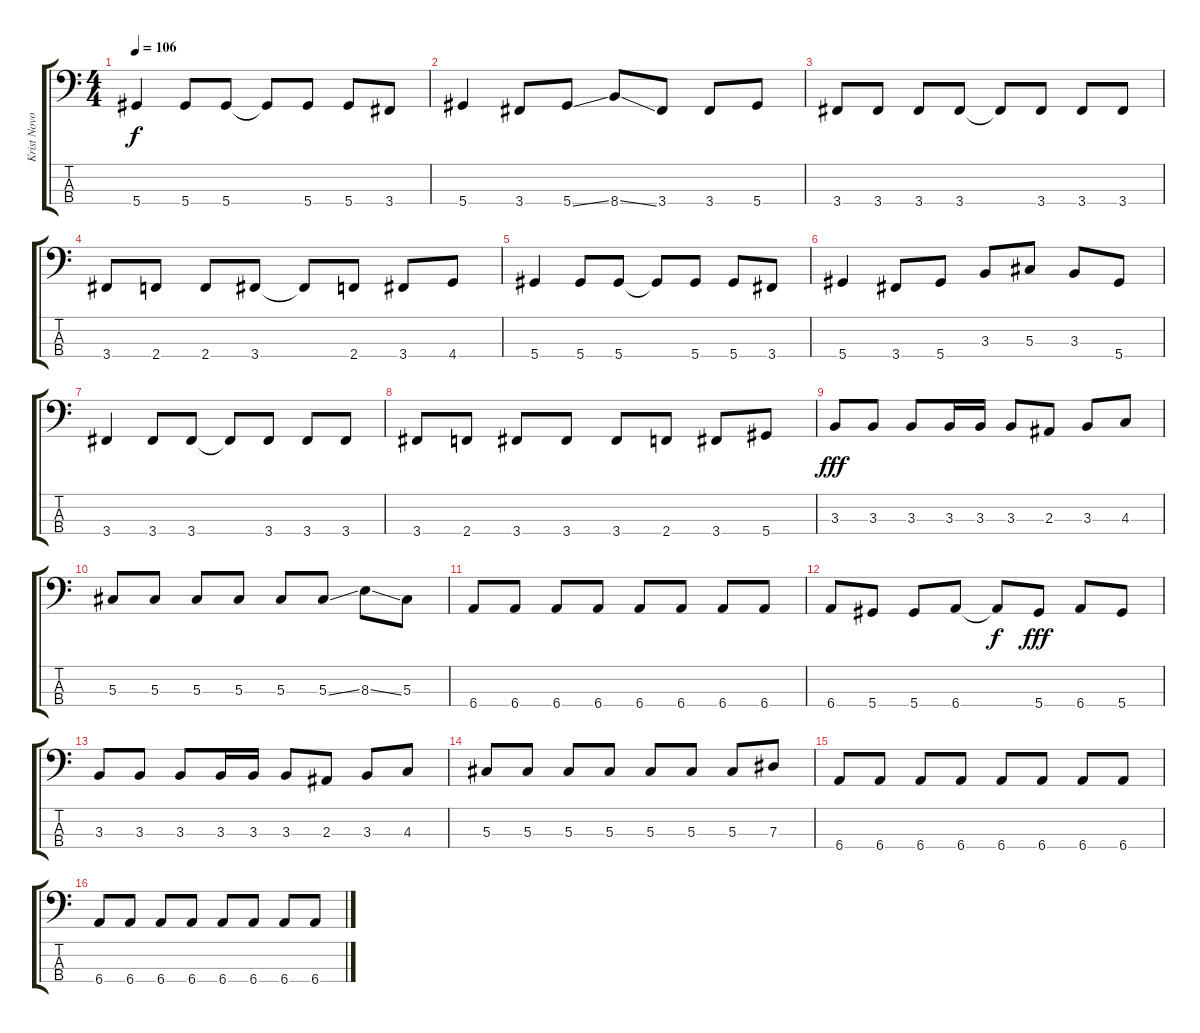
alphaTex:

\track ("Krist Novoselic and His Beard" "Krist Novo") {instrument electricbasspick}
\staff {score tabs}
\tuning (Gb2 Db2 Ab1 Eb1) {hide}
\ts (4 4)
\tempo 106
\clef f4
\ks c
5.4.4{dy f} 5.4.8 5.4.8 5.4{t}.8 5.4.8 5.4.8 3.4.8 |
5.4.4 3.4.8 5.4{ss}.8 8.4{ss}.8 3.4.8 3.4.8 5.4.8 |
3.4.8 3.4.8 3.4.8 3.4.8 3.4{t}.8 3.4.8 3.4.8 3.4.8 |
3.4.8 2.4.8 2.4.8 3.4.8 3.4{t}.8 2.4.8 3.4.8 4.4.8 |
5.4.4 5.4.8 5.4.8 5.4{t}.8 5.4.8 5.4.8 3.4.8 |
5.4.4 3.4.8 5.4.8 3.3.8 5.3.8 3.3.8 5.4.8 |
3.4.4 3.4.8 3.4.8 3.4{t}.8 3.4.8 3.4.8 3.4.8 |
3.4.8 2.4.8 3.4.8 3.4.8 3.4.8 2.4.8 3.4.8 5.4.8 |
3.3.8{dy fff} 3.3.8 3.3.8 3.3.16 3.3.16 3.3.8 2.3.8 3.3.8 4.3.8 |
5.3.8 5.3.8 5.3.8 5.3.8 5.3.8 5.3{ss}.8 8.3{ss}.8 5.3.8 |
6.4.8 6.4.8 6.4.8 6.4.8 6.4.8 6.4.8 6.4.8 6.4.8 |
6.4.8 5.4.8 5.4.8 6.4.8 6.4{t}.8{dy f} 5.4.8{dy fff} 6.4.8 5.4.8 |
3.3.8 3.3.8 3.3.8 3.3.16 3.3.16 3.3.8 2.3.8 3.3.8 4.3.8 |
5.3.8 5.3.8 5.3.8 5.3.8 5.3.8 5.3.8 5.3.8 7.3.8 |
6.4.8 6.4.8 6.4.8 6.4.8 6.4.8 6.4.8 6.4.8 6.4.8 |
6.4.8 6.4.8 6.4.8 6.4.8 6.4.8 6.4.8 6.4.8 6.4.8
